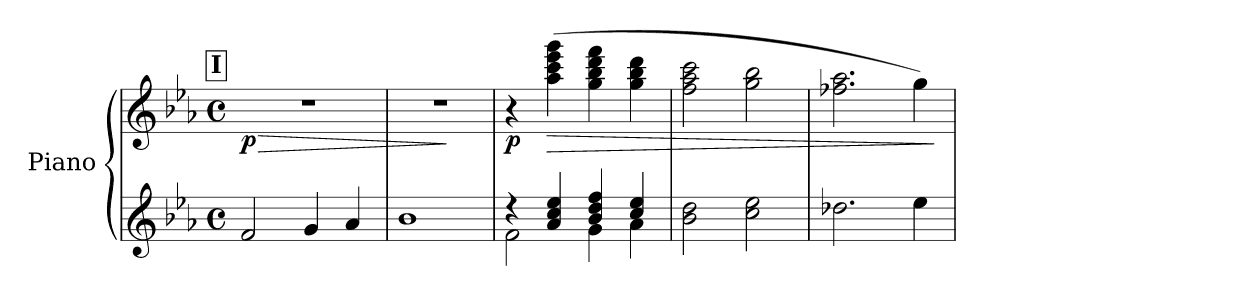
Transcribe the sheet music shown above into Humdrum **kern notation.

**kern	**kern	**dynam
*part1	*part1	*part1
*staff2	*staff1	*staff1/2
*I"Piano	*	*
*I'Pno.	*	*
*clefG2	*clefG2	*
*k[b-e-a-]	*k[b-e-a-]	*
*M4/4	*M4/4	*
*met(c)	*met(c)	*
!!LO:REH:place=s1:a:B:fs=14:t=I
=21	=21	=21
!	!	!LO:HP:b
!	!	!LO:DY:n=1:b
2f/	1r	> p
4g/	.	.
4a-/	.	.
=22	=22	=22
1b-	1r	.
.	.	]
!!LO:LB:g=z
=23	=23	=23
*^	*	*
!	!	!	!LO:DY:b
4r	2f\	4r	p
!	!	!	!LO:HP:b
4a-/ 4cc/ 4ee-/	.	(>4aa-\ 4ccc\ 4eee-\ 4ggg\	>
4b-/ 4dd/ 4ff/	4g\	4gg\ 4bb-\ 4ddd\ 4fff\	.
4cc/ 4ee-/	4a-\	4gg\ 4bb-\ 4ddd\	.
*v	*v	*	*
=24	=24	=24
2b-\ 2dd\	2ff\ 2aa-\ 2ccc\	.
2cc\ 2ee-\	2gg\ 2bb-\	.
=25	=25	=25
2.dd-X\	2.ff-X\ 2.aa-\	.
4ee-\	4gg\)	.
.	.	]
=	=	=
*-	*-	*-
